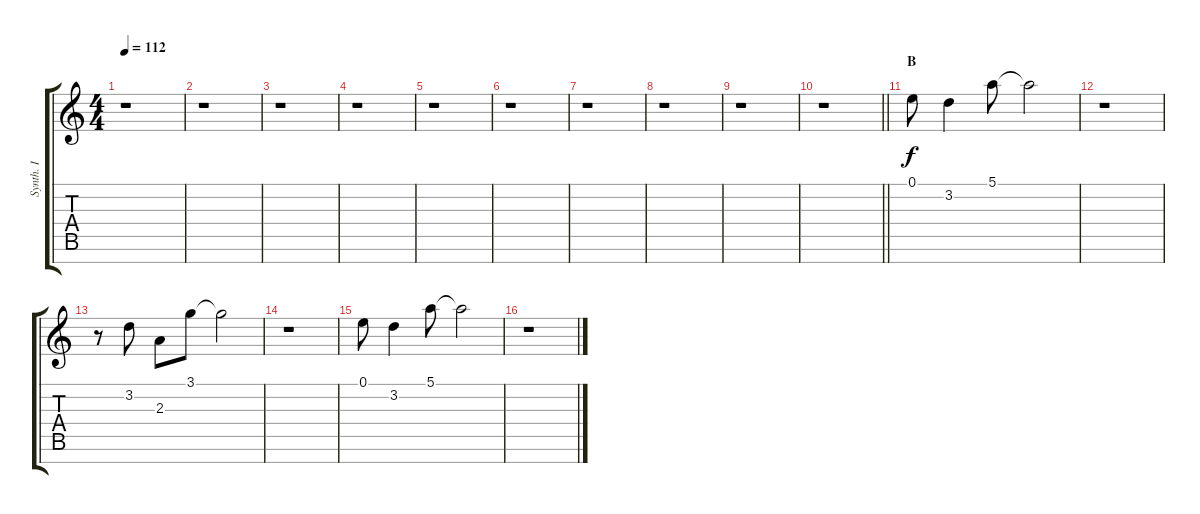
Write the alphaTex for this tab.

\track ("Synth. I" "Synth. I") {instrument fx5brightness}
\staff {score tabs}
\tuning (E5 B4 G4 D4 A3 E3 B2) {hide}
\ts (4 4)
\tempo 112
\clef g2
\ks c
r.1{dy f} |
r.1 |
r.1 |
r.1 |
r.1 |
r.1 |
r.1 |
r.1 |
r.1 |
\barLineRight lightlight
r.1 |
\section ("" "B")
0.1.8 3.2.4 5.1.8 5.1{t}.2 |
r.1 |
r.8 3.2.8 2.3.8 3.1.8 3.1{t}.2 |
r.1 |
0.1.8 3.2.4 5.1.8 5.1{t}.2 |
r.1
